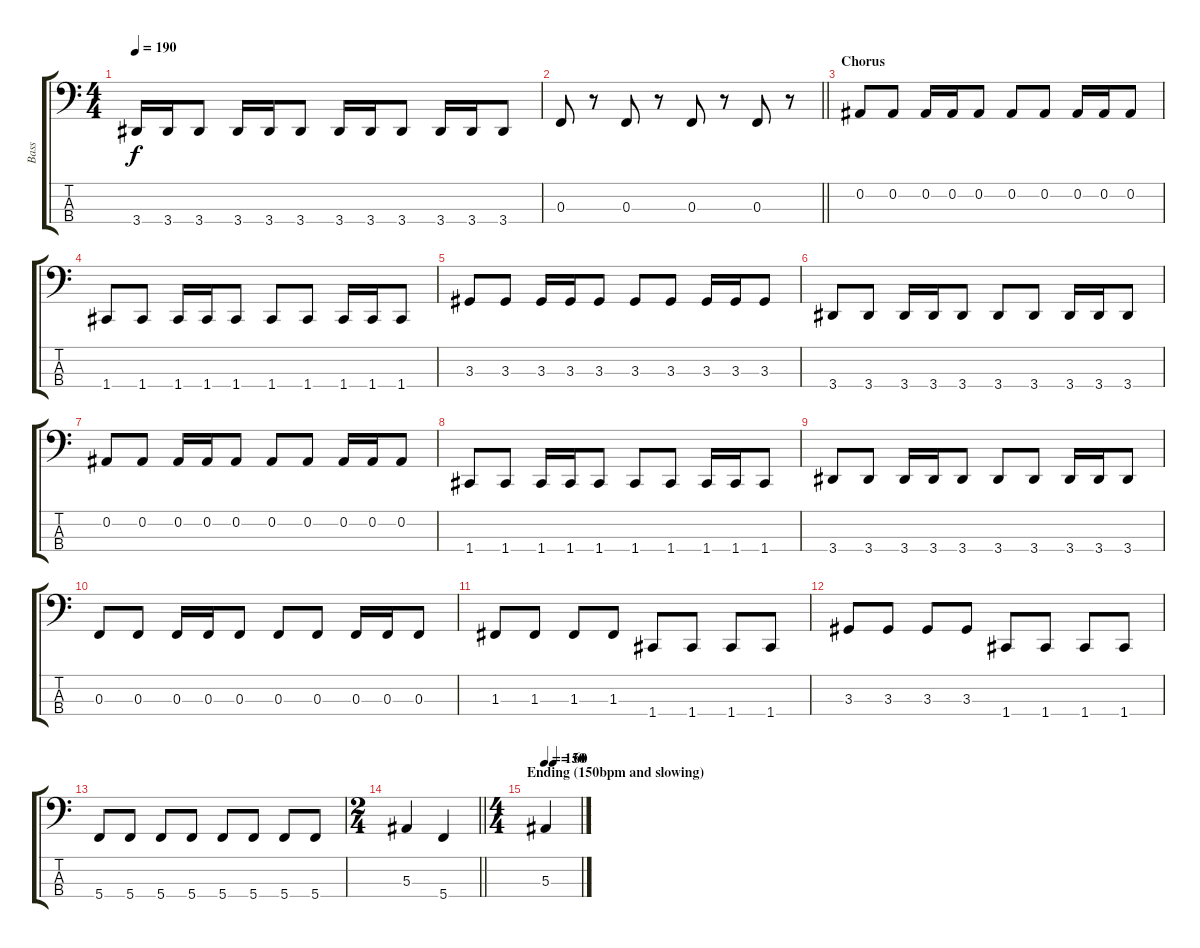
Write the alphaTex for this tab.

\track ("Bass" "Bass") {instrument electricbasspick}
\staff {score tabs}
\tuning (Eb2 Bb1 F1 C1) {hide}
\ts (4 4)
\tempo 190
\clef f4
\ks c
3.4.16{dy f} 3.4.16 3.4.8 3.4.16 3.4.16 3.4.8 3.4.16 3.4.16 3.4.8 3.4.16 3.4.16 3.4.8 |
\barLineRight lightlight
0.3.8 r.8 0.3.8 r.8 0.3.8 r.8 0.3.8 r.8 |
\section ("" "Chorus")
0.2.8 0.2.8 0.2.16 0.2.16 0.2.8 0.2.8 0.2.8 0.2.16 0.2.16 0.2.8 |
1.4.8 1.4.8 1.4.16 1.4.16 1.4.8 1.4.8 1.4.8 1.4.16 1.4.16 1.4.8 |
3.3.8 3.3.8 3.3.16 3.3.16 3.3.8 3.3.8 3.3.8 3.3.16 3.3.16 3.3.8 |
3.4.8 3.4.8 3.4.16 3.4.16 3.4.8 3.4.8 3.4.8 3.4.16 3.4.16 3.4.8 |
0.2.8 0.2.8 0.2.16 0.2.16 0.2.8 0.2.8 0.2.8 0.2.16 0.2.16 0.2.8 |
1.4.8 1.4.8 1.4.16 1.4.16 1.4.8 1.4.8 1.4.8 1.4.16 1.4.16 1.4.8 |
3.4.8 3.4.8 3.4.16 3.4.16 3.4.8 3.4.8 3.4.8 3.4.16 3.4.16 3.4.8 |
0.3.8 0.3.8 0.3.16 0.3.16 0.3.8 0.3.8 0.3.8 0.3.16 0.3.16 0.3.8 |
1.3.8 1.3.8 1.3.8 1.3.8 1.4.8 1.4.8 1.4.8 1.4.8 |
3.3.8 3.3.8 3.3.8 3.3.8 1.4.8 1.4.8 1.4.8 1.4.8 |
5.4.8 5.4.8 5.4.8 5.4.8 5.4.8 5.4.8 5.4.8 5.4.8 |
\ts (2 4)
\barLineRight lightlight
5.3.4 5.4.4 |
\ts (4 4)
\section ("" "Ending (150bpm and slowing)")
\tempo 150
\tempo (60 0.25)
5.3.4
